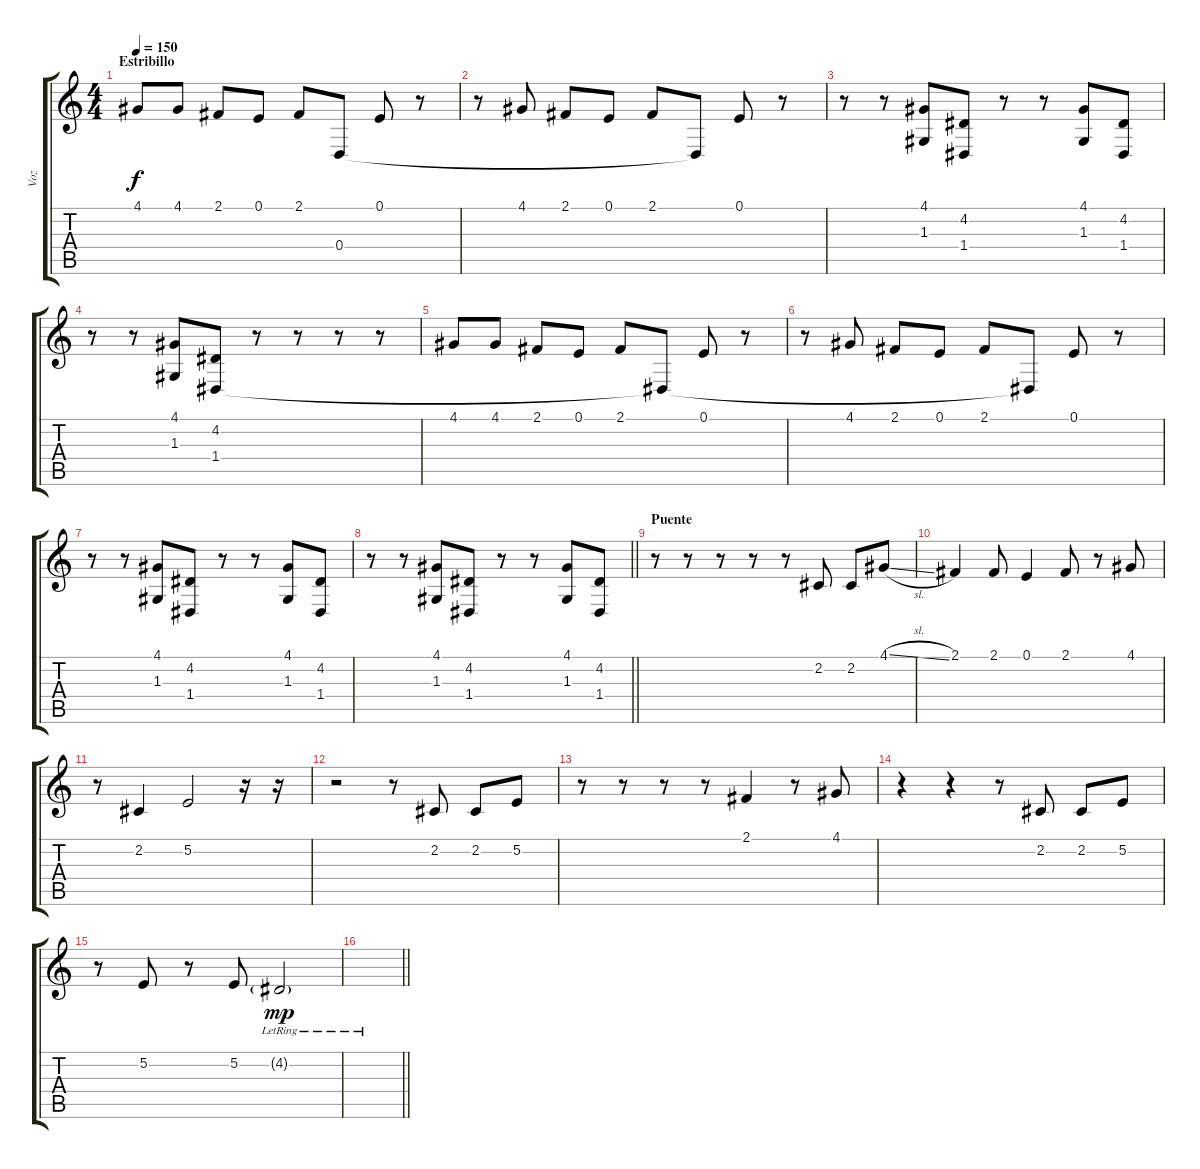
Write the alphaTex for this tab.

\track ("Voz" "Voz") {instrument acousticgrandpiano}
\staff {score tabs}
\tuning (E4 B3 G3 D3 A2 E2) {hide}
\ts (4 4)
\section ("" "Estribillo")
\tempo 150
\clef g2
\ks c
4.1.8{dy f} 4.1.8 2.1.8 0.1.8 2.1.8 0.4.8 0.1.8 r.8 |
r.8 4.1.8 2.1.8 0.1.8 2.1.8 0.4{t}.8 0.1.8 r.8 |
r.8 r.8 (4.1 1.3).8 (4.2 1.4).8 r.8 r.8 (4.1 1.3).8 (4.2 1.4).8 |
r.8 r.8 (4.1 1.3).8 (4.2 1.4).8 r.8 r.8 r.8 r.8 |
4.1.8 4.1.8 2.1.8 0.1.8 2.1.8 1.4{t}.8 0.1.8 r.8 |
r.8 4.1.8 2.1.8 0.1.8 2.1.8 1.4{t}.8 0.1.8 r.8 |
r.8 r.8 (4.1 1.3).8 (4.2 1.4).8 r.8 r.8 (4.1 1.3).8 (4.2 1.4).8 |
\barLineRight lightlight
r.8 r.8 (4.1 1.3).8 (4.2 1.4).8 r.8 r.8 (4.1 1.3).8 (4.2 1.4).8 |
\section ("" "Puente")
r.8 r.8 r.8 r.8 r.8 2.2.8 2.2.8 4.1{sl}.8 |
2.1.4 2.1.8 0.1.4 2.1.8 r.8 4.1.8 |
r.8 2.2.4 5.2.2 r.16 r.16 |
r.2 r.8 2.2.8 2.2.8 5.2.8 |
r.8 r.8 r.8 r.8 2.1.4 r.8 4.1.8 |
r.4 r.4 r.8 2.2.8 2.2.8 5.2.8 |
r.8 5.2.8 r.8 5.2.8 4.2{g lr}.2{dy mp} |
\barLineRight lightlight
